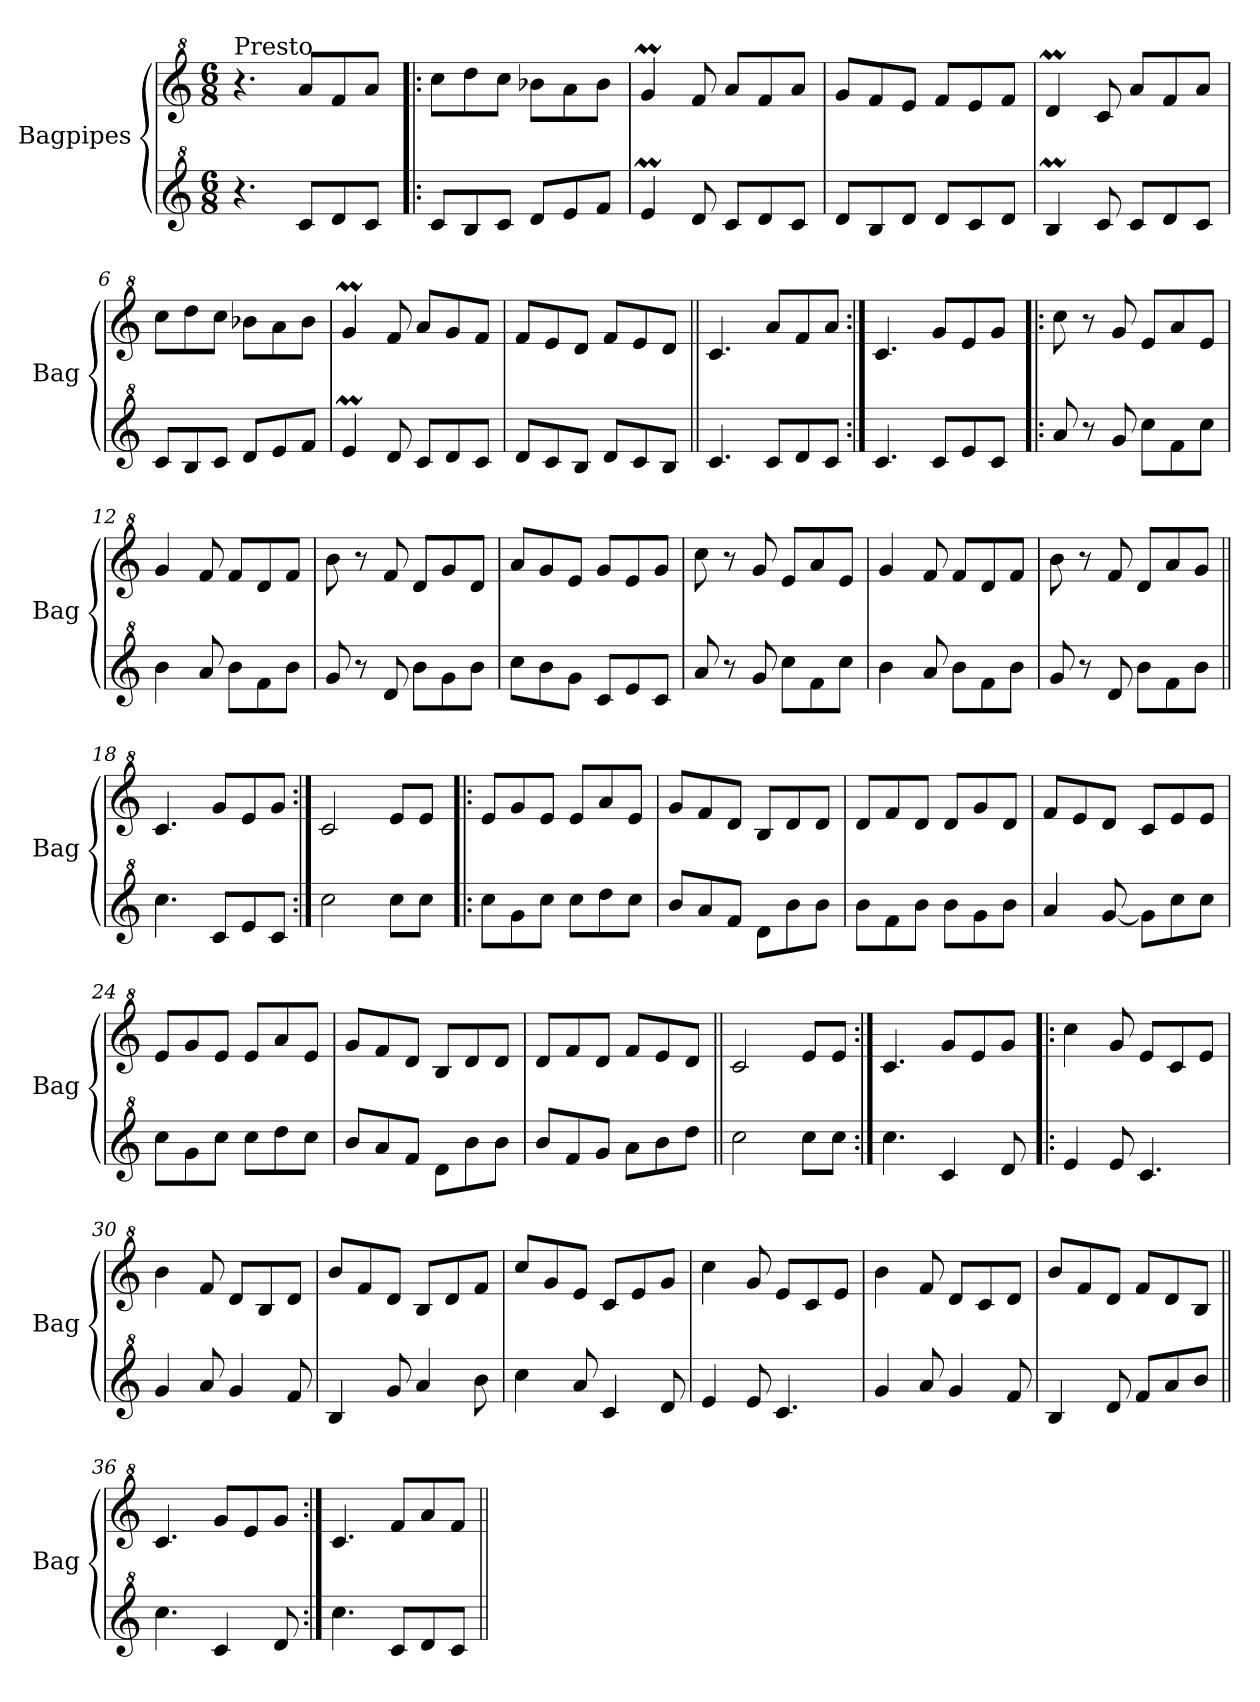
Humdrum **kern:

**kern	**kern
*part2	*part1
*staff2	*staff1
*I"Bagpipes	*I"Bagpipes
*I'Bag	*I'Bag
*clefG^2	*clefG^2
*k[]	*k[]
*C:	*C:
*M6/8	*M6/8
=1	=1
!	!LO:TX:a:t=Presto
4.r	4.r
8cc/L	8aa/L
8dd/	8ff/
8cc/J	8aa/J
=2!|:	=2!|:
8cc/L	8ccc\L
8b/	8ddd\
8cc/J	8ccc\J
8dd/L	8bb-X\L
8ee/	8aa\
8ff/J	8bb-\J
=3	=3
4eem/	4ggM/
8dd/	8ff/
8cc/L	8aa/L
8dd/	8ff/
8cc/J	8aa/J
=4	=4
8dd/L	8gg/L
8b/	8ff/
8dd/J	8ee/J
8dd/L	8ff/L
8cc/	8ee/
8dd/J	8ff/J
=5	=5
4bm/	4ddM/
8cc/	8cc/
8cc/L	8aa/L
8dd/	8ff/
8cc/J	8aa/J
=6	=6
8cc/L	8ccc\L
8b/	8ddd\
8cc/J	8ccc\J
8dd/L	8bb-X\L
8ee/	8aa\
8ff/J	8bb-\J
=7	=7
4eem/	4ggM/
8dd/	8ff/
8cc/L	8aa/L
8dd/	8gg/
8cc/J	8ff/J
!!LO:LB:g=z
=8	=8
8dd/L	8ff/L
8cc/	8ee/
8b/J	8dd/J
8dd/L	8ff/L
8cc/	8ee/
8b/J	8dd/J
=9||	=9||
4.cc/	4.cc/
8cc/L	8aa/L
8dd/	8ff/
8cc/J	8aa/J
=10:|!	=10:|!
4.cc/	4.cc/
8cc/L	8gg/L
8ee/	8ee/
8cc/J	8gg/J
=11!|:	=11!|:
8aa/	8ccc\
8r	8r
8gg/	8gg/
8ccc\L	8ee/L
8ff\	8aa/
8ccc\J	8ee/J
=12	=12
4bb\	4gg/
8aa/	8ff/
8bb\L	8ff/L
8ff\	8dd/
8bb\J	8ff/J
=13	=13
8gg/	8bb\
8r	8r
8dd/	8ff/
8bb\L	8dd/L
8gg\	8gg/
8bb\J	8dd/J
=14	=14
8ccc\L	8aa/L
8bb\	8gg/
8gg\J	8ee/J
8cc/L	8gg/L
8ee/	8ee/
8cc/J	8gg/J
!!LO:LB:g=z
=15	=15
8aa/	8ccc\
8r	8r
8gg/	8gg/
8ccc\L	8ee/L
8ff\	8aa/
8ccc\J	8ee/J
=16	=16
4bb\	4gg/
8aa/	8ff/
8bb\L	8ff/L
8ff\	8dd/
8bb\J	8ff/J
=17	=17
8gg/	8bb\
8r	8r
8dd/	8ff/
8bb\L	8dd/L
8ff\	8aa/
8bb\J	8gg/J
=18||	=18||
4.ccc\	4.cc/
8cc/L	8gg/L
8ee/	8ee/
8cc/J	8gg/J
=19:|!	=19:|!
2ccc\	2cc/
8ccc\L	8ee/L
8ccc\J	8ee/J
=20!|:	=20!|:
8ccc\L	8ee/L
8gg\	8gg/
8ccc\J	8ee/J
8ccc\L	8ee/L
8ddd\	8aa/
8ccc\J	8ee/J
=21	=21
8bb/L	8gg/L
8aa/	8ff/
8ff/J	8dd/J
8dd\L	8b/L
8bb\	8dd/
8bb\J	8dd/J
!!LO:LB:g=z
=22	=22
8bb\L	8dd/L
8ff\	8ff/
8bb\J	8dd/J
8bb\L	8dd/L
8gg\	8gg/
8bb\J	8dd/J
=23	=23
4aa/	8ff/L
.	8ee/
[8gg/	8dd/J
8gg\L]	8cc/L
8ccc\	8ee/
8ccc\J	8ee/J
=24	=24
8ccc\L	8ee/L
8gg\	8gg/
8ccc\J	8ee/J
8ccc\L	8ee/L
8ddd\	8aa/
8ccc\J	8ee/J
=25	=25
8bb/L	8gg/L
8aa/	8ff/
8ff/J	8dd/J
8dd\L	8b/L
8bb\	8dd/
8bb\J	8dd/J
=26	=26
8bb/L	8dd/L
8ff/	8ff/
8gg/J	8dd/J
8aa\L	8ff/L
8bb\	8ee/
8ddd\J	8dd/J
=27||	=27||
2ccc\	2cc/
8ccc\L	8ee/L
8ccc\J	8ee/J
=28:|!	=28:|!
4.ccc\	4.cc/
4cc/	8gg/L
.	8ee/
8dd/	8gg/J
=29!|:	=29!|:
4ee/	4ccc\
8ee/	8gg/
4.cc/	8ee/L
.	8cc/
.	8ee/J
!!LO:LB:g=z
=30	=30
4gg/	4bb\
8aa/	8ff/
4gg/	8dd/L
.	8b/
8ff/	8dd/J
=31	=31
4b/	8bb/L
.	8ff/
8gg/	8dd/J
4aa/	8b/L
.	8dd/
8bb\	8ff/J
=32	=32
4ccc\	8ccc/L
.	8gg/
8aa/	8ee/J
4cc/	8cc/L
.	8ee/
8dd/	8gg/J
=33	=33
4ee/	4ccc\
8ee/	8gg/
4.cc/	8ee/L
.	8cc/
.	8ee/J
=34	=34
4gg/	4bb\
8aa/	8ff/
4gg/	8dd/L
.	8cc/
8ff/	8dd/J
=35	=35
4b/	8bb/L
.	8ff/
8dd/	8dd/J
8ff/L	8ff/L
8aa/	8dd/
8bb/J	8b/J
=36||	=36||
4.ccc\	4.cc/
4cc/	8gg/L
.	8ee/
8dd/	8gg/J
!!LO:LB:g=z
=37:|!	=37:|!
4.ccc\	4.cc/
8cc/L	8ff/L
8dd/	8aa/
8cc/J	8ff/J
=||	=||
*-	*-
